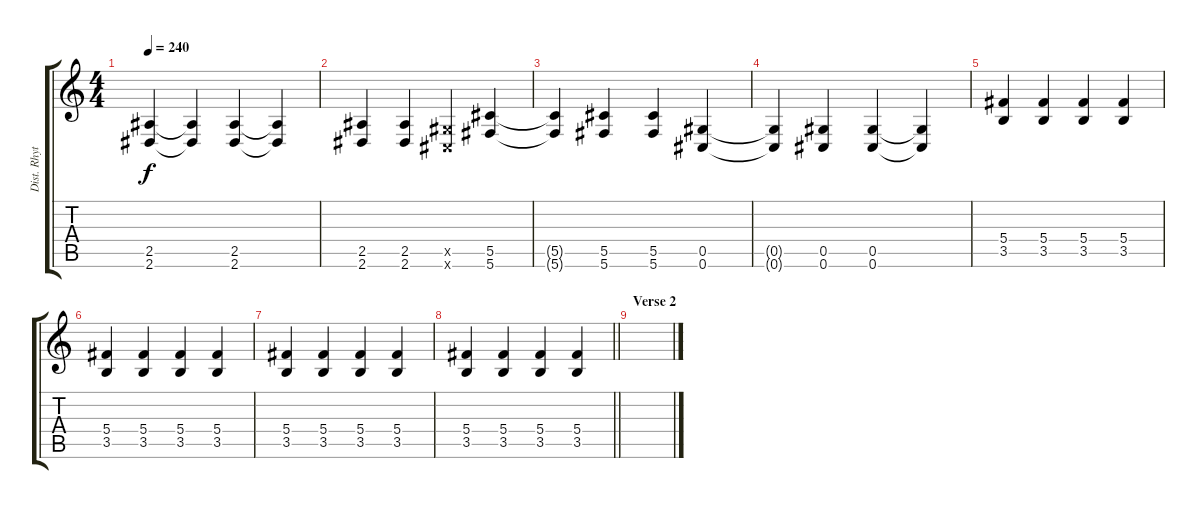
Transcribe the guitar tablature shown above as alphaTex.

\track ("Dist. Rhytm Guitar [L]" "Dist. Rhyt") {instrument distortionguitar}
\staff {score tabs}
\tuning (Eb4 Bb3 Gb3 Db3 Ab2 Db2) {hide}
\ts (4 4)
\tempo 240
\clef g2
\ks c
(2.5 2.6).4{dy f} (2.5{t} 2.6{t}).4 (2.5 2.6).4 (2.5{t} 2.6{t}).4 |
(2.5 2.6).4 (2.5 2.6).4 (0.5{x} 0.6{x}).4 (5.5 5.6).4 |
(5.5{t} 5.6{t}).4 (5.5 5.6).4 (5.5 5.6).4 (0.5 0.6).4 |
(0.5{t} 0.6{t}).4 (0.5 0.6).4 (0.5 0.6).4 (0.5{t} 0.6{t}).4 |
(5.4 3.5).4 (5.4 3.5).4 (5.4 3.5).4 (5.4 3.5).4 |
(5.4 3.5).4 (5.4 3.5).4 (5.4 3.5).4 (5.4 3.5).4 |
(5.4 3.5).4 (5.4 3.5).4 (5.4 3.5).4 (5.4 3.5).4 |
\barLineRight lightlight
(5.4 3.5).4 (5.4 3.5).4 (5.4 3.5).4 (5.4 3.5).4 |
\section ("" "Verse 2")
